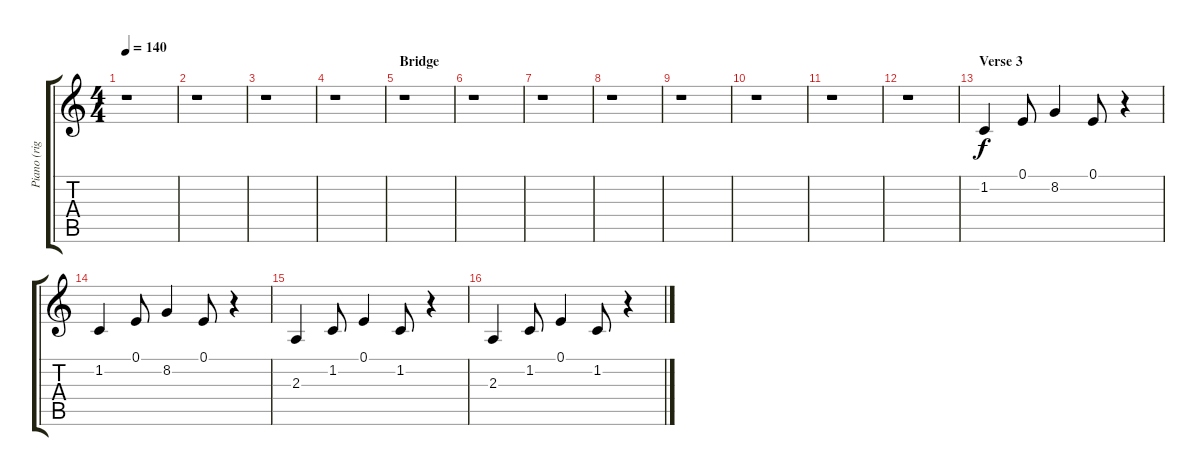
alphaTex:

\track ("Piano (right hand)" "Piano (rig") {instrument acousticgrandpiano}
\staff {score tabs}
\tuning (E4 B3 G3 D3 A2 E2) {hide}
\ts (4 4)
\tempo 140
\clef g2
\ks c
r.1{dy f} |
r.1 |
r.1 |
r.1 |
\section ("" "Bridge")
r.1 |
r.1 |
r.1 |
r.1 |
r.1 |
r.1 |
r.1 |
r.1 |
\section ("" "Verse 3")
1.2.4 0.1.8 8.2.4 0.1.8 r.4 |
1.2.4 0.1.8 8.2.4 0.1.8 r.4 |
2.3.4 1.2.8 0.1.4 1.2.8 r.4 |
2.3.4 1.2.8 0.1.4 1.2.8 r.4
